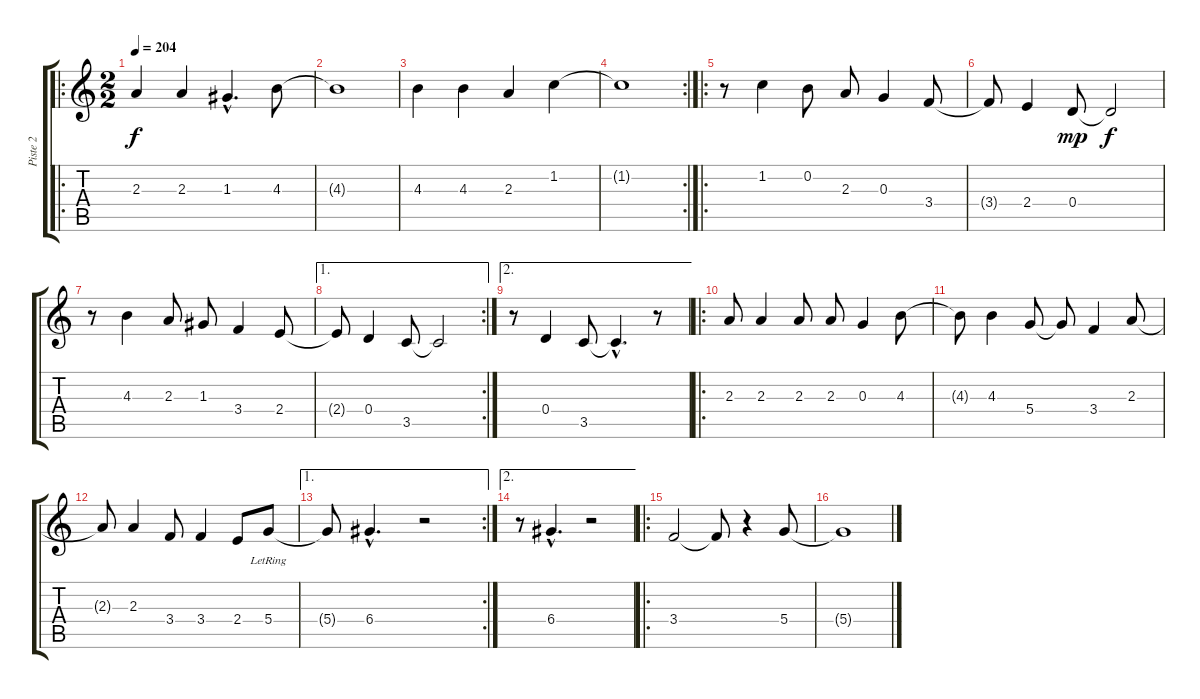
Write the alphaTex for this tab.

\track ("Piste 2" "Piste 2") {instrument acousticguitarnylon}
\staff {score tabs}
\tuning (E4 B3 G3 D3 A2 E2) {hide}
\ro
\ts (2 2)
\tempo 204
\clef g2
\ks c
2.3.4{dy f instrument acousticguitarnylon} 2.3.4 1.3{hac}.4{d} 4.3.8 |
4.3{t}.1 |
4.3.4 4.3.4 2.3.4 1.2.4 |
\rc 2
1.2{t}.1 |
\ro
r.8 1.2.4 0.2.8 2.3.8 0.3.4 3.4.8 |
3.4{t}.8 2.4.4 0.4.8{dy mp} 0.4{t}.2{dy f} |
r.8 4.3.4 2.3.8 1.3.8 3.4.4 2.4.8 |
\ae 1
\rc 2
2.4{t}.8 0.4.4 3.5.8 3.5{t}.2 |
\ae 2
r.8 0.4.4 3.5.8 3.5{hac t}.4{d} r.8 |
\ro
2.3.8 2.3.4 2.3.8 2.3.8 0.3.4 4.3.8 |
4.3{t}.8 4.3.4 5.4.8 5.4{t}.8 3.4.4 2.3.8 |
2.3{t}.8 2.3.4 3.4.8 3.4.4 2.4.8 5.4{lr}.8 |
\ae 1
\rc 2
5.4{t}.8 6.4{hac}.4{d} r.2 |
\ae 2
r.8 6.4{hac}.4{d} r.2 |
\ro
3.4.2 3.4{t}.8 r.4 5.4.8 |
5.4{t}.1
